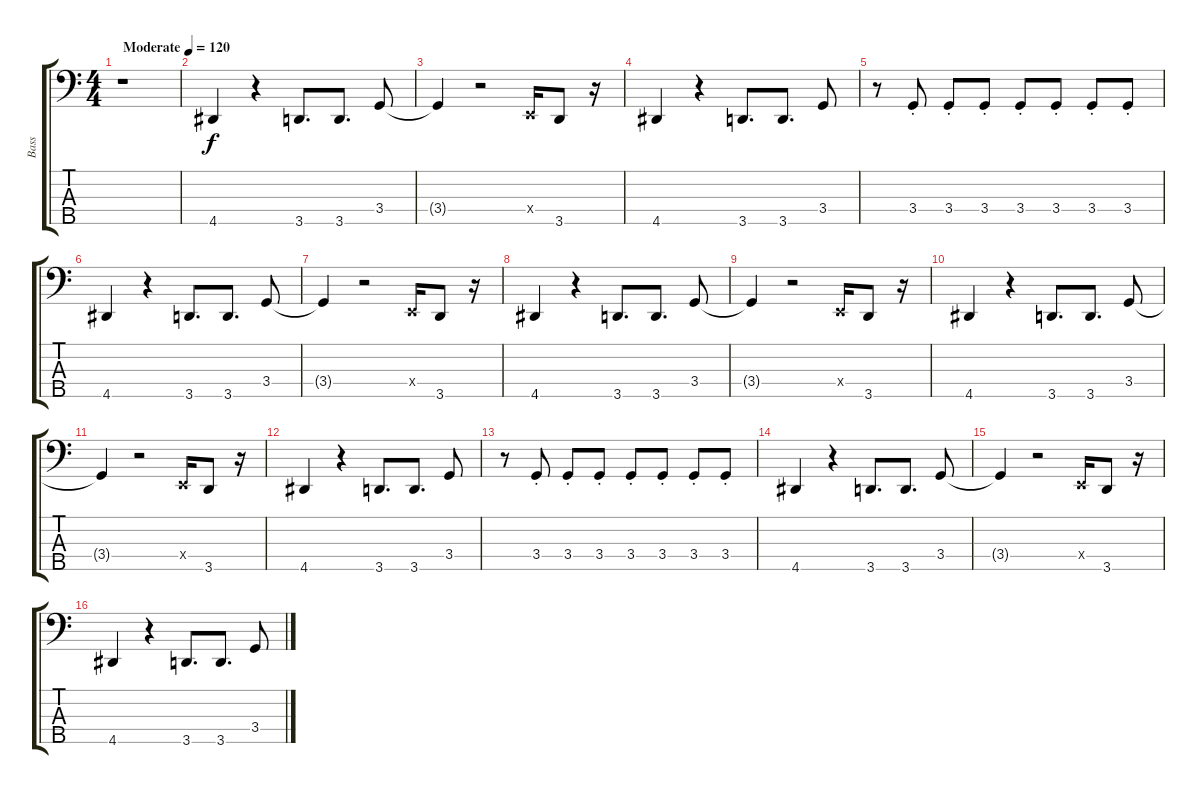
\track ("Bass" "Bass") {instrument electricbassfinger}
\staff {score tabs}
\tuning (G2 D2 A1 E1 B0) {hide}
\ts (4 4)
\tempo (120 "Moderate")
\clef f4
\ks c
r.1{dy f instrument electricbassfinger} |
4.5.4 r.4 3.5.8{d} 3.5.8{d} 3.4.8 |
3.4{t}.4 r.2 0.4{x}.16 3.5.8 r.16 |
4.5.4 r.4 3.5.8{d} 3.5.8{d} 3.4.8 |
r.8 3.4{st}.8 3.4{st}.8 3.4{st}.8 3.4{st}.8 3.4{st}.8 3.4{st}.8 3.4{st}.8 |
4.5.4 r.4 3.5.8{d} 3.5.8{d} 3.4.8 |
3.4{t}.4 r.2 0.4{x}.16 3.5.8 r.16 |
4.5.4 r.4 3.5.8{d} 3.5.8{d} 3.4.8 |
3.4{t}.4 r.2 0.4{x}.16 3.5.8 r.16 |
4.5.4 r.4 3.5.8{d} 3.5.8{d} 3.4.8 |
3.4{t}.4 r.2 0.4{x}.16 3.5.8 r.16 |
4.5.4 r.4 3.5.8{d} 3.5.8{d} 3.4.8 |
r.8 3.4{st}.8 3.4{st}.8 3.4{st}.8 3.4{st}.8 3.4{st}.8 3.4{st}.8 3.4{st}.8 |
4.5.4 r.4 3.5.8{d} 3.5.8{d} 3.4.8 |
3.4{t}.4 r.2 0.4{x}.16 3.5.8 r.16 |
4.5.4 r.4 3.5.8{d} 3.5.8{d} 3.4.8
